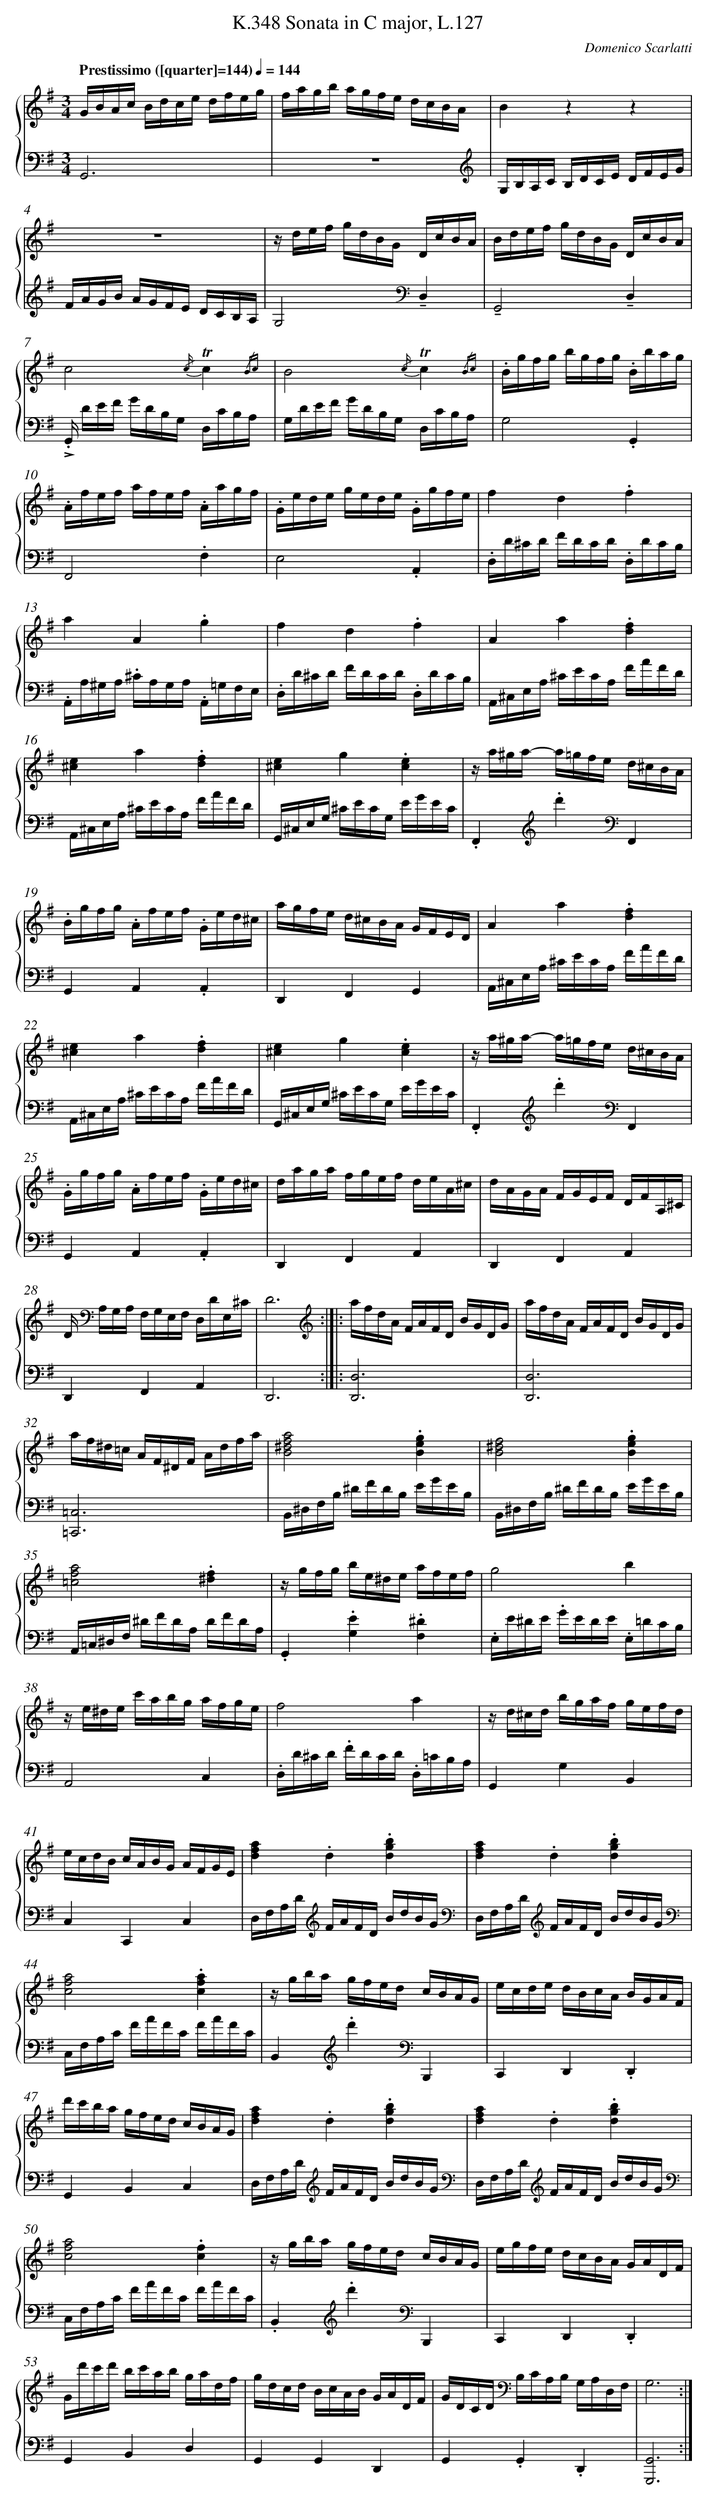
X:1
T: Sonata in C major, L.127, K.348
C: Domenico Scarlatti
L: 1/16
M: 3/4
Q: "Prestissimo ([quarter]=144)" 1/4=144
%%staves {1 2}
V: 1 clef=treble
V: 2 clef=bass
K: G
[V:1] GBAc Bdce dfeg |
[V:2] G,,12 |
[V:1] fagb agfe dcBA |
[V:2] z12[K:clef=treble] |
[V:1] B4z4z4 |
[V:2] G,B,A,C B,DCE DFEG |
[V:1] z12 |
[V:2] FAGB AGFE DCB,A, |
[V:1] z def gdBG DcBA |
[V:2] G,8[K:clef=bass]!tenuto!D,4 |
[V:1] Bdef gdBG DcBA |
[V:2] !tenuto!G,,8!tenuto!D,4 |
[V:1] c8{/c/}!trill!c4{/Bc} |
[V:2] .!accent!G,, DEF GDB,G, D,CB,A, |
[V:1] B8{/c/}!trill!c4{/Bc} |
[V:2] G,DEF GDB,G, D,CB,A, |
[V:1] .Bgfg bgfg .Bbag |
[V:2] G,8.G,,4 |
[V:1] .Afef afef .Aagf |
[V:2] F,,8.F,4 |
[V:1] .Gede gede .Ggfe |
[V:2] E,8.A,,4 |
[V:1] f4d4.f4 |
[V:2] .D,D^CD FDCD .D,DCB, |
[V:1] a4A4.g4 |
[V:2] .A,,A,^G,A, .^CA,G,A, .A,,=G,F,E, |
[V:1] f4d4.f4 |
[V:2] .D,D^CD FDCD .D,DCB, |
[V:1] A4a4.[d4f4] |
[V:2] A,,^C,E,A, ^CECA, FAFD |
[V:1] [^c4e4]a4.[d4f4] |
[V:2] A,,^C,E,A, ^CECA, FAFD |
[V:1] [^c4e4]g4.[c4e4] |
[V:2] G,,^C,E,G, ^CECG, EGEC |
[V:1] z a^ga- a=gfe d^cBA |
[V:2] .F,,4[K:clef=treble].d'4[K:clef=bass]F,,4 |
[V:1] .Bgfg .Afef .Ged^c |
[V:2] G,,4A,,4.A,,4 |
[V:1] agfe d^cBA GFED |
[V:2] D,,4F,,4G,,4 |
[V:1] A4a4.[d4f4] |
[V:2] A,,^C,E,A, ^CECA, FAFD |
[V:1] [^c4e4]a4.[d4f4] |
[V:2] A,,^C,E,A, ^CECA, FAFD |
[V:1] [^c4e4]g4.[c4e4] |
[V:2] G,,^C,E,G, ^CECG, EGEC |
[V:1] z a^ga- a=gfe d^cBA |
[V:2] .F,,4[K:clef=treble].d'4[K:clef=bass]F,,4 |
[V:1] .Ggfg .Afef .Ged^c |
[V:2] G,,4A,,4.A,,4 |
[V:1] daga fgef deA^c |
[V:2] D,,4F,,4A,,4 |
[V:1] dAGA FGEF DFA,^C |
[V:2] D,,4F,,4A,,4 |
[V:1] D[K:clef=bass] A,G,A, F,G,E,F, D,DE,^C |
[V:2] D,,4F,,4A,,4 |
[V:1] D12[K:clef=treble] :|]|:
[V:2] D,,12 :|]|:
[V:1] afdA FAFD BGDG |
[V:2] [D,,12D,12] |
[V:1] afdA FAFD BGDG |
[V:2] [D,,12D,12] |
[V:1] af^d=c AF^DF Adfa |
[V:2] [=C,,12=C,12] |
[V:1] [B8^d8f8a8].[B4e4g4] |
[V:2] B,,^D,F,B, ^DFDB, EGEB, |
[V:1] [B8^d8f8].[B4e4g4] |
[V:2] B,,^D,F,B, ^DFDB, EGEB, |
[V:1] [=c8f8a8].[^d4f4] |
[V:2] A,,=C,^D,F, ^DFDA, DFDA, |
[V:1] z gfg be^de afef |
[V:2] .G,,4.[G,4E4].[F,4^D4] |
[V:1] g8b4 |
[V:2] .E,E^DE .GEDE .E,=DCB, |
[V:1] z e^de c'abg afge |
[V:2] A,,8C,4 |
[V:1] f8a4 |
[V:2] .D,D^CD .FDCD .D,=CB,A, |
[V:1] z d^cd bgaf gefd |
[V:2] G,,4G,4B,,4 |
[V:1] ecdB cABG AFGE |
[V:2] C,4C,,4C,4 |
[V:1] [d4f4a4].d4.[d4g4b4] |
[V:2] D,F,A,D[K:clef=treble] FAFD BdBG[K:clef=bass] |
[V:1] [a4d4f4].d4.[d4g4b4] |
[V:2] D,F,A,D[K:clef=treble] FAFD BdBG[K:clef=bass] |
[V:1] [c8f8a8].[c4f4a4] |
[V:2] C,F,A,C FAFC FAFC |
[V:1] z gba gfed cBAG |
[V:2] B,,4[K:clef=treble].d'4[K:clef=bass]B,,,4 |
[V:1] ecde dBcA BGAF |
[V:2] C,,4D,,4.D,,4 |
[V:1] d'c'ba gfed cBAG |
[V:2] G,,4B,,4C,4 |
[V:1] [d4f4a4].d4.[d4g4b4] |
[V:2] D,F,A,D[K:clef=treble] FAFD BdBG[K:clef=bass] |
[V:1] [d4f4a4].d4.[d4g4b4] |
[V:2] D,F,A,D[K:clef=treble] FAFD BdBG[K:clef=bass] |
[V:1] [c8f8a8].[c4f4] |
[V:2] C,F,A,C FAFC FAFC |
[V:1] z gba gfed cBAG |
[V:2] .B,,4[K:clef=treble].d'4[K:clef=bass]B,,,4 |
[V:1] egfe dcBA GADF |
[V:2] C,,4D,,4.D,,4 |
[V:1] Gd'c'd' bc'ab gadf |
[V:2] G,,4B,,4D,4 |
[V:1] gdcd BcAB GADF |
[V:2] G,,4G,,4D,,4 |
[V:1] GDCD[K:clef=bass] B,CA,B, G,A,D,F, |
[V:2] G,,4.G,,4.D,,4 |
[V:1] G,12 :|]
[V:2] [G,,,12G,,12] :|]
